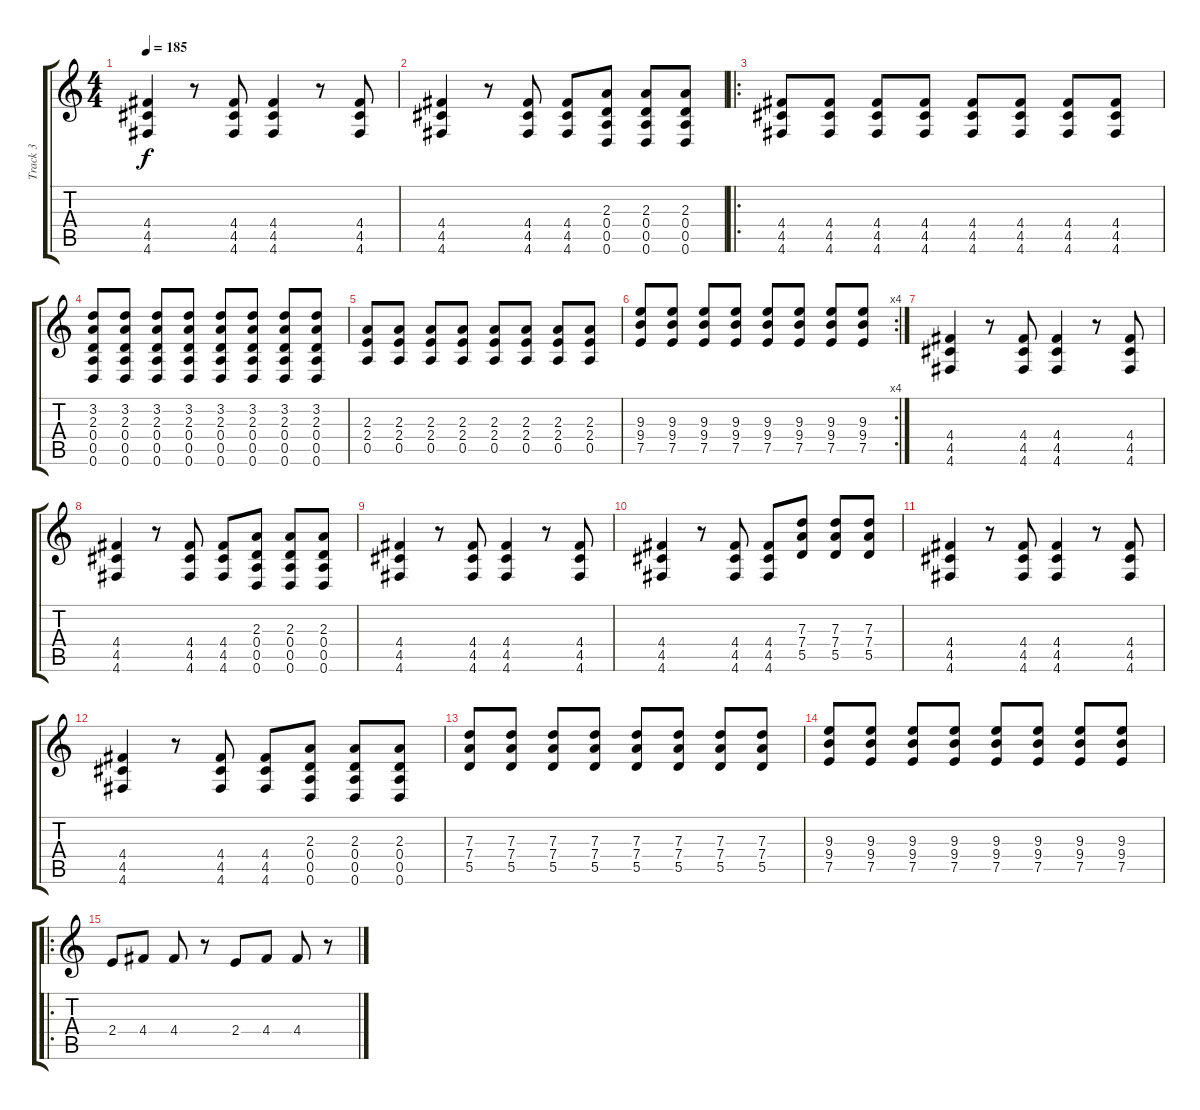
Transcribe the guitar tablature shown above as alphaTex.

\track ("Track 3" "Track 3") {instrument distortionguitar}
\staff {score tabs}
\tuning (E4 B3 G3 D3 A2 D2) {hide}
\ts (4 4)
\tempo 185
\clef g2
\ks c
(4.4 4.5 4.6).4{dy f} r.8 (4.4 4.5 4.6).8 (4.4 4.5 4.6).4 r.8 (4.4 4.5 4.6).8 |
(4.4 4.5 4.6).4 r.8 (4.4 4.5 4.6).8 (4.4 4.5 4.6).8 (2.3 0.4 0.5 0.6).8 (2.3 0.4 0.5 0.6).8 (2.3 0.4 0.5 0.6).8 |
\ro
(4.4 4.5 4.6).8 (4.4 4.5 4.6).8 (4.4 4.5 4.6).8 (4.4 4.5 4.6).8 (4.4 4.5 4.6).8 (4.4 4.5 4.6).8 (4.4 4.5 4.6).8 (4.4 4.5 4.6).8 |
(3.2 2.3 0.4 0.5 0.6).8 (3.2 2.3 0.4 0.5 0.6).8 (3.2 2.3 0.4 0.5 0.6).8 (3.2 2.3 0.4 0.5 0.6).8 (3.2 2.3 0.4 0.5 0.6).8 (3.2 2.3 0.4 0.5 0.6).8 (3.2 2.3 0.4 0.5 0.6).8 (3.2 2.3 0.4 0.5 0.6).8 |
(2.3 2.4 0.5).8 (2.3 2.4 0.5).8 (2.3 2.4 0.5).8 (2.3 2.4 0.5).8 (2.3 2.4 0.5).8 (2.3 2.4 0.5).8 (2.3 2.4 0.5).8 (2.3 2.4 0.5).8 |
\rc 4
(9.3 9.4 7.5).8 (9.3 9.4 7.5).8 (9.3 9.4 7.5).8 (9.3 9.4 7.5).8 (9.3 9.4 7.5).8 (9.3 9.4 7.5).8 (9.3 9.4 7.5).8 (9.3 9.4 7.5).8 |
(4.4 4.5 4.6).4 r.8 (4.4 4.5 4.6).8 (4.4 4.5 4.6).4 r.8 (4.4 4.5 4.6).8 |
(4.4 4.5 4.6).4 r.8 (4.4 4.5 4.6).8 (4.4 4.5 4.6).8 (2.3 0.4 0.5 0.6).8 (2.3 0.4 0.5 0.6).8 (2.3 0.4 0.5 0.6).8 |
(4.4 4.5 4.6).4 r.8 (4.4 4.5 4.6).8 (4.4 4.5 4.6).4 r.8 (4.4 4.5 4.6).8 |
(4.4 4.5 4.6).4 r.8 (4.4 4.5 4.6).8 (4.4 4.5 4.6).8 (7.3 7.4 5.5).8 (7.3 7.4 5.5).8 (7.3 7.4 5.5).8 |
(4.4 4.5 4.6).4 r.8 (4.4 4.5 4.6).8 (4.4 4.5 4.6).4 r.8 (4.4 4.5 4.6).8 |
(4.4 4.5 4.6).4 r.8 (4.4 4.5 4.6).8 (4.4 4.5 4.6).8 (2.3 0.4 0.5 0.6).8 (2.3 0.4 0.5 0.6).8 (2.3 0.4 0.5 0.6).8 |
(7.3 7.4 5.5).8 (7.3 7.4 5.5).8 (7.3 7.4 5.5).8 (7.3 7.4 5.5).8 (7.3 7.4 5.5).8 (7.3 7.4 5.5).8 (7.3 7.4 5.5).8 (7.3 7.4 5.5).8 |
(9.3 9.4 7.5).8 (9.3 9.4 7.5).8 (9.3 9.4 7.5).8 (9.3 9.4 7.5).8 (9.3 9.4 7.5).8 (9.3 9.4 7.5).8 (9.3 9.4 7.5).8 (9.3 9.4 7.5).8 |
\ro
2.4.8 4.4.8 4.4.8 r.8 2.4.8 4.4.8 4.4.8 r.8
